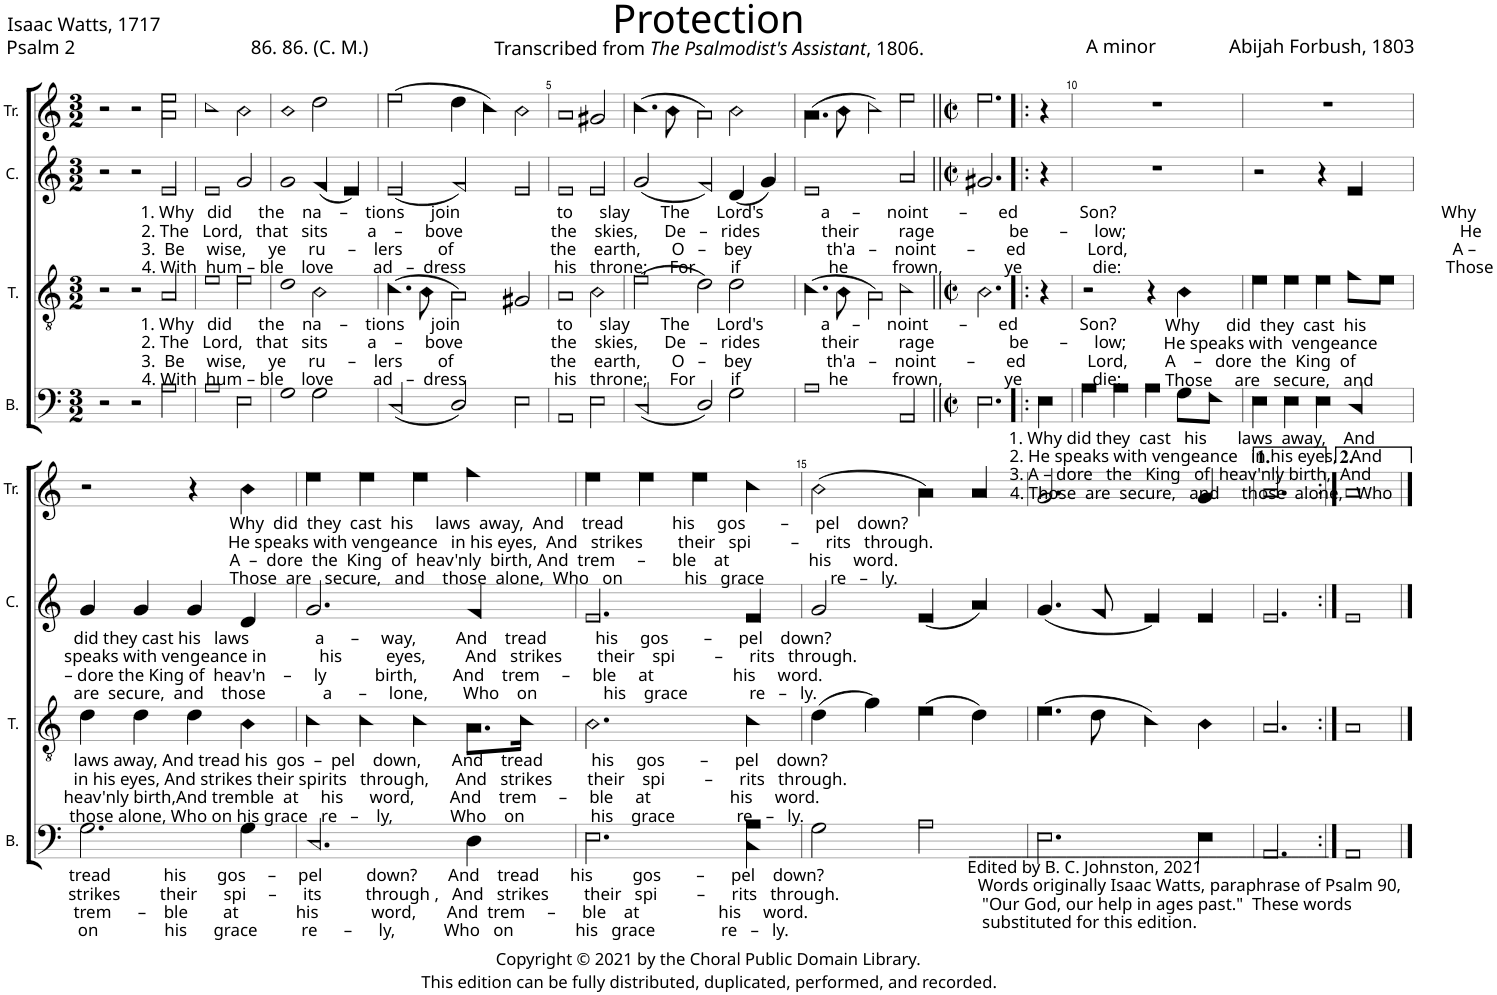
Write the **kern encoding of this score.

**kern	**kern	**kern	**kern
*part4	*part3	*part2	*part1
*staff4	*staff3	*staff2	*staff1
*I"B.	*I"T.	*I"C.	*I"Tr.
*I'B.	*I'T.	*I'C.	*I'Tr.
*clefF4	*clefGv2	*clefG2	*clefG2
*k[]	*k[]	*k[]	*k[]
*M3/2	*M3/2	*M3/2	*M3/2
=1	=1	=1	=1
2r	2r	2r	2r
2r	2r	2r	2r
!	!	!LO:TX:b:t=1. Why   did      the    na    –    tions      join                      to      slay       The      Lord's             a     –      noint       –       ed              Son?                                                                          Why	!
!	!	!LO:TX:b:t=2. The   Lord,   that   sits         a    –     bove                    the    skies,      De   –   rides              their         rage                 be       –      low;                                                                            He	!
!	!	!LO:TX:b:t=3.  Be     wise,     ye     ru     –    lers        of                      the    earth,       O   –    bey                 th'a   –    noint       –       ed              Lord,                                                                          A –	!
!	!	!LO:TX:b:t=4. With  hum – ble    love         ad   –  dress                    his   throne;     For        if                    he          frown,              ye                die&colon;                                                                          Those	!
!	!LO:TX:b:t=1. Why   did      the    na    –    tions      join                      to      slay       The      Lord's             a     –      noint       –       ed              Son?	!	!
!	!LO:TX:b:t=2. The   Lord,   that   sits         a    –     bove                    the    skies,      De   –   rides              their         rage                 be       –      low;	!	!
!	!LO:TX:b:t=3.  Be     wise,     ye     ru     –    lers        of                      the    earth,       O   –    bey                 th'a   –    noint       –       ed              Lord,	!	!
!	!LO:TX:b:t=4. With  hum – ble    love         ad   –  dress                    his   throne;     For        if                    he          frown,              ye                die&colon;	!	!
2A!\	2A!/	2e!/	2a!\ 2ee!\
=2	=2	=2	=2
1A!	1e!	1e!	1cc!
2E!\	2e!\	2g!/	2b!\
=3	=3	=3	=3
1G!	1d!	1g!	1b!
2G!\	2B!\	(4f!/	2dd!\
.	.	4e!/)	.
=4	=4	=4	=4
(2C!/	(4.c!\	(2e!/	(2ee!\
.	8B!\	.	.
2D!/)	2A!\)	2f!/)	4dd!\
.	.	.	4cc!\)
2E!\	2G#X!/	2e!/	2b!\
=5	=5	=5	=5
1AA!	1A!	1e!	1a!
2E!\	2B!\	2e!/	2g#X!/
=6	=6	=6	=6
(2C!/	(2e!\	(2g!/	(4.cc!\
.	.	.	8b!\
2D!/)	2d!\)	2f!/)	2a!\)
2G!\	2d!\	(4d!/	2b!\
.	.	4g!/)	.
=7	=7	=7	=7
1A!	(4.c!\	1e!	(4.a!\
.	8B!\	.	8b!\
.	2A!\)	.	2cc!\)
2AA!/	2c!\	2a!/	2ee!\
=8||	=8||	=8||	=8||
*M2/2	*M2/2	*M2/2	*M2/2
*met(c|)	*met(c|)	*met(c|)	*met(c|)
!LO:TX:b:t=________________________________________________	!	!	!
!LO:TX:b:t=Edited by B. C. Johnston, 2021	!	!	!
!LO:TX:b:t=Words originally Isaac Watts, paraphrase of Psalm 90,	!	!	!
!LO:TX:b:t="Our God, our help in ages past."  These words	!	!	!
!LO:TX:b:t=substituted for this edition.	!	!	!
2.E!\	2.B!\	2.g#X!/	2.ee!\
=9!|:	=9!|:	=9!|:	=9!|:
!LO:TX:b:t=1. Why did they  cast   his       laws  away,    And	!	!	!
!LO:TX:b:t=2. He speaks with vengeance   in his eyes,   And	!	!	!
!LO:TX:b:t=3. A – dore   the   King   of  heav'nly birth,  And	!	!	!
!LO:TX:b:t=4. Those  are  secure,   and     those  alone,   Who	!	!	!
4E!\	4r	4r	4r
=10	=10	=10	=10
4A!\	2r	1r	1r
4A!\	.	.	.
4A!\	4r	.	.
!	!LO:TX:b:t=Why      did  they  cast  his	!	!
!	!LO:TX:b:t=He speaks with  vengeance	!	!
!	!LO:TX:b:t=A    –   dore  the  King  of	!	!
!	!LO:TX:b:t=Those     are   secure,   and	!	!
8G!\L	4B!\	.	.
8F!\J	.	.	.
=11	=11	=11	=11
4E!\	4e!\	2r	1r
4E!\	4e!\	.	.
4E!\	4e!\	4r	.
4C!/	8f!\L	4e!/	.
.	8e!\J	.	.
!!LO:LB:g=z
=12	=12	=12	=12
!	!	!LO:TX:b:t=did they cast his   laws               a      –     way,         And    tread           his     gos        –      pel    down?	!
!	!	!LO:TX:b:t=speaks with vengeance in            his          eyes,         And   strikes        their    spi         –      rits   through.	!
!	!	!LO:TX:b:t=– dore the King of  heav'n    –     ly           birth,        And    trem     –     ble     at                  his     word.	!
!	!	!LO:TX:b:t=are  secure,  and    those             a      –     lone,        Who    on               his    grace              re   –   ly.	!
!	!LO:TX:b:t=laws away, And tread his  gos  –  pel    down,       And    tread           his     gos        –      pel    down?	!	!
!	!LO:TX:b:t=in his eyes, And strikes their spirits   through,      And   strikes        their    spi         –      rits   through.	!	!
!	!LO:TX:b:t=heav'nly birth,And tremble  at     his      word,        And    trem     –     ble     at                  his     word.	!	!
!	!LO:TX:b:t=those alone, Who on his grace   re   –    ly,             Who    on               his    grace              re   –   ly.	!	!
!LO:TX:b:t=tread            his       gos     –     pel          down?       And    tread       his         gos        –      pel    down?	!	!	!
!LO:TX:b:t=strikes         their      spi     –      its          through ,   And   strikes        their   spi         –      rits   through.	!	!	!
!LO:TX:b:t=trem      –    ble        at             his            word,       And  trem     –      ble    at                  his     word.	!	!	!
!LO:TX:b:t=on               his      grace          re      –      ly,           Who   on              his   grace               re   –   ly.	!	!	!
2.G!\	4d!\	4g!/	2r
.	4d!\	4g!/	.
.	4d!\	4g!/	4r
!	!	!	!LO:TX:b:t=Why  did  they  cast  his     laws  away,  And    tread           his     gos        –      pel    down?
!	!	!	!LO:TX:b:t=He speaks with vengeance   in his eyes,  And   strikes        their   spi         –      rits   through.
!	!	!	!LO:TX:b:t=A  –  dore  the  King  of  heav'nly  birth, And  trem     –      ble    at                  his     word.
!	!	!	!LO:TX:b:t=Those  are   secure,   and    those  alone,  Who   on              his   grace               re   –   ly.
4G!\	4B!\	4d!/	4b!\
=13	=13	=13	=13
2.C!/	4c!\	2.g!/	4ee!\
.	4c!\	.	4ee!\
.	4c!\	.	4ee!\
4D!\	8.A!\L	4f!/	4ff!\
.	16c!\Jk	.	.
=14	=14	=14	=14
2.E!\	2.B!\	2.e!/	4ee!\
.	.	.	4ee!\
.	.	.	4ee!\
4C!\ 4A!\	4c!\	4e!/	4cc!\
=15	=15	=15	=15
2G!\	(4d!\	2g!/	(2b!\
.	4g!\)	.	.
2A!\	(4e!\	(4e!/	4a!\)
.	4d!\)	4a!/)	4a!/
=16	=16	=16	=16
2.E!\	(4.e!\	(4.g!/	2.g!/
.	8d!\	8f!/	.
.	4c!\)	4e!/)	.
4E!\	4B!\	4e!/	4g!/
=17	=17	=17	=17
2.AA!/	2.A!/	2.e!/	2.a!/
=18:|!	=18:|!	=18:|!	=18:|!
1AA!	1A!	1e!	1a!
==	==	==	==
*-	*-	*-	*-
